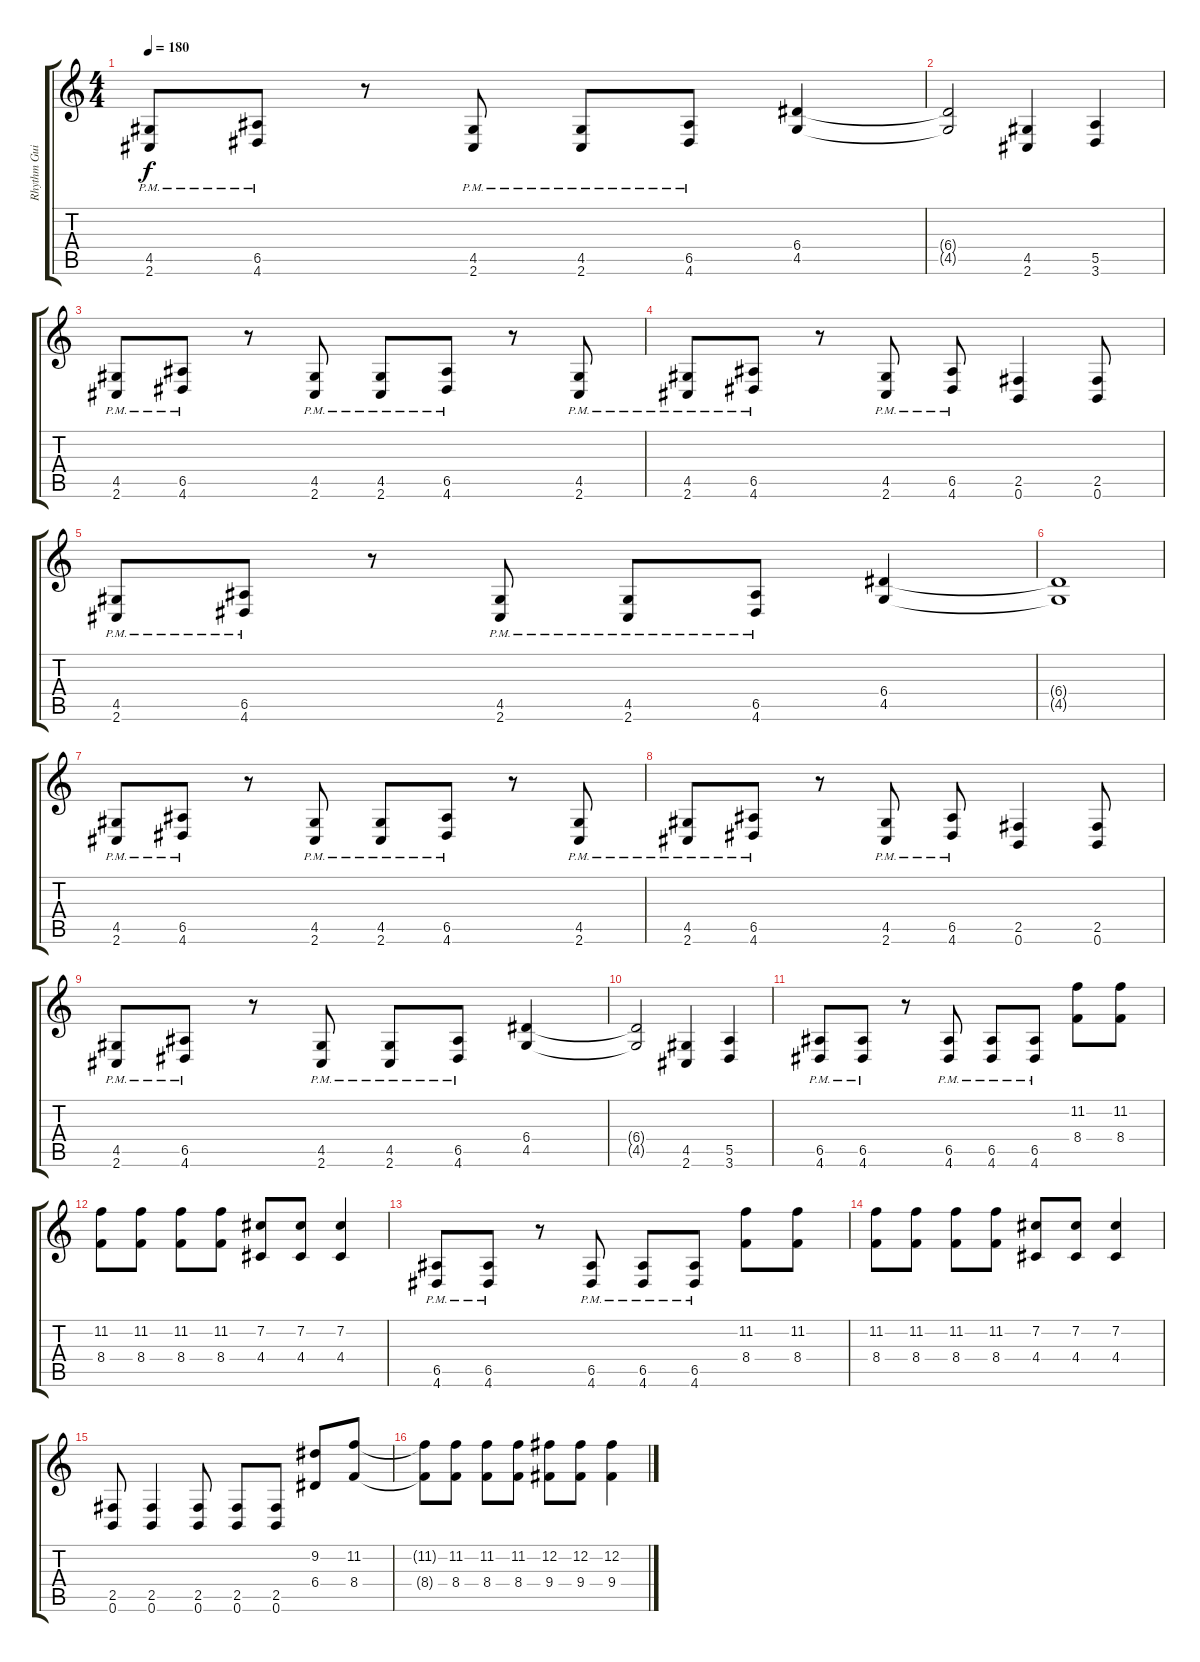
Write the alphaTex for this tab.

\track ("Rhythm Guitar" "Rhythm Gui") {instrument distortionguitar}
\staff {score tabs}
\tuning (B3 Gb3 D3 A2 E2 B1) {hide}
\ts (4 4)
\tempo 180
\clef g2
\ks c
(4.5{pm} 2.6{pm}).8{dy f} (6.5{pm} 4.6{pm}).8 r.8 (4.5{pm} 2.6{pm}).8 (4.5{pm} 2.6{pm}).8 (6.5{pm} 4.6{pm}).8 (6.4 4.5).4 |
(6.4{t} 4.5{t}).2 (4.5 2.6).4 (5.5 3.6).4 |
(4.5{pm} 2.6{pm}).8 (6.5{pm} 4.6{pm}).8 r.8 (4.5{pm} 2.6{pm}).8 (4.5{pm} 2.6{pm}).8 (6.5{pm} 4.6{pm}).8 r.8 (4.5{pm} 2.6{pm}).8 |
(4.5{pm} 2.6{pm}).8 (6.5{pm} 4.6{pm}).8 r.8 (4.5{pm} 2.6{pm}).8 (6.5{pm} 4.6{pm}).8 (2.5 0.6).4 (2.5 0.6).8 |
(4.5{pm} 2.6{pm}).8 (6.5{pm} 4.6{pm}).8 r.8 (4.5{pm} 2.6{pm}).8 (4.5{pm} 2.6{pm}).8 (6.5{pm} 4.6{pm}).8 (6.4 4.5).4 |
(6.4{t} 4.5{t}).1 |
(4.5{pm} 2.6{pm}).8 (6.5{pm} 4.6{pm}).8 r.8 (4.5{pm} 2.6{pm}).8 (4.5{pm} 2.6{pm}).8 (6.5{pm} 4.6{pm}).8 r.8 (4.5{pm} 2.6{pm}).8 |
(4.5{pm} 2.6{pm}).8 (6.5{pm} 4.6{pm}).8 r.8 (4.5{pm} 2.6{pm}).8 (6.5{pm} 4.6{pm}).8 (2.5 0.6).4 (2.5 0.6).8 |
(4.5{pm} 2.6{pm}).8 (6.5{pm} 4.6{pm}).8 r.8 (4.5{pm} 2.6{pm}).8 (4.5{pm} 2.6{pm}).8 (6.5{pm} 4.6{pm}).8 (6.4 4.5).4 |
(6.4{t} 4.5{t}).2 (4.5 2.6).4 (5.5 3.6).4 |
(6.5 4.6{pm}).8 (6.5 4.6{pm}).8 r.8 (6.5 4.6{pm}).8 (6.5 4.6{pm}).8 (6.5 4.6{pm}).8 (11.2 8.4).8 (11.2 8.4).8 |
(11.2 8.4).8 (11.2 8.4).8 (11.2 8.4).8 (11.2 8.4).8 (7.2 4.4).8 (7.2 4.4).8 (7.2 4.4).4 |
(6.5 4.6{pm}).8 (6.5 4.6{pm}).8 r.8 (6.5 4.6{pm}).8 (6.5 4.6{pm}).8 (6.5 4.6{pm}).8 (11.2 8.4).8 (11.2 8.4).8 |
(11.2 8.4).8 (11.2 8.4).8 (11.2 8.4).8 (11.2 8.4).8 (7.2 4.4).8 (7.2 4.4).8 (7.2 4.4).4 |
(2.5 0.6).8 (2.5 0.6).4 (2.5 0.6).8 (2.5 0.6).8 (2.5 0.6).8 (9.2 6.4).8 (11.2 8.4).8 |
(11.2{t} 8.4{t}).8 (11.2 8.4).8 (11.2 8.4).8 (11.2 8.4).8 (12.2 9.4).8 (12.2 9.4).8 (12.2 9.4).4
